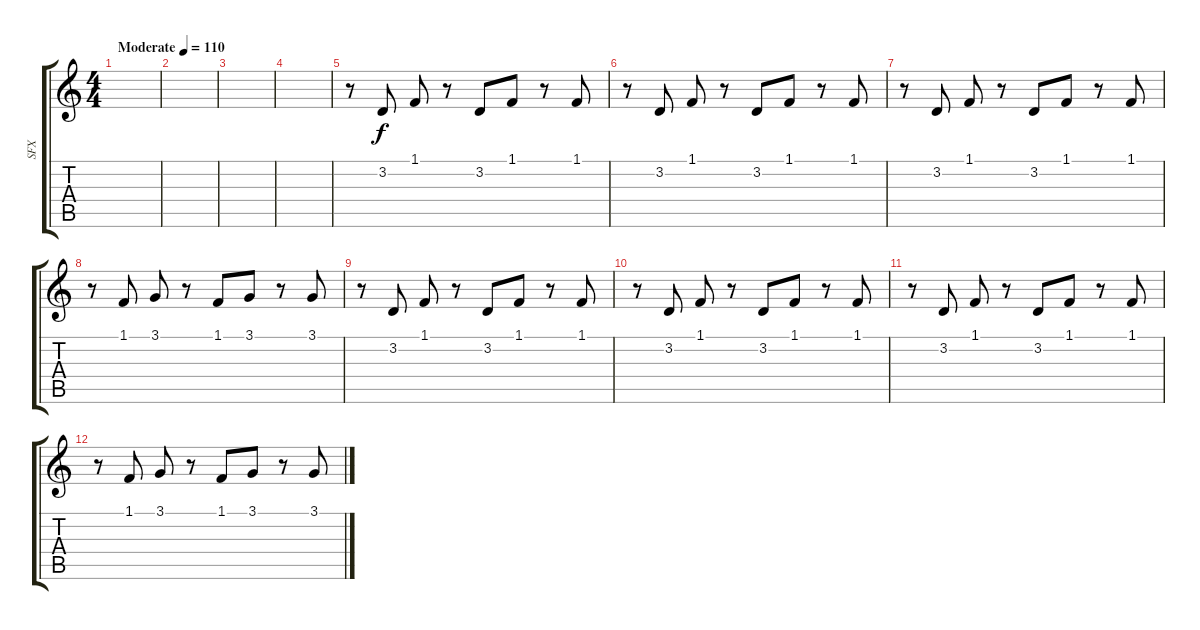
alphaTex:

\track ("SFX" "SFX") {instrument tremolostrings}
\staff {score tabs}
\tuning (E4 B3 G3 D3 A2 D2) {hide}
\ts (4 4)
\tempo (110 "Moderate")
\clef g2
\ks c
|
|
|
|
r.8 3.2.8 1.1.8 r.8 3.2.8 1.1.8 r.8 1.1.8 |
r.8 3.2.8 1.1.8 r.8 3.2.8 1.1.8 r.8 1.1.8 |
r.8 3.2.8 1.1.8 r.8 3.2.8 1.1.8 r.8 1.1.8 |
r.8 1.1.8 3.1.8 r.8 1.1.8 3.1.8 r.8 3.1.8 |
r.8 3.2.8 1.1.8 r.8 3.2.8 1.1.8 r.8 1.1.8 |
r.8 3.2.8 1.1.8 r.8 3.2.8 1.1.8 r.8 1.1.8 |
r.8 3.2.8 1.1.8 r.8 3.2.8 1.1.8 r.8 1.1.8 |
r.8 1.1.8 3.1.8 r.8 1.1.8 3.1.8 r.8 3.1.8
